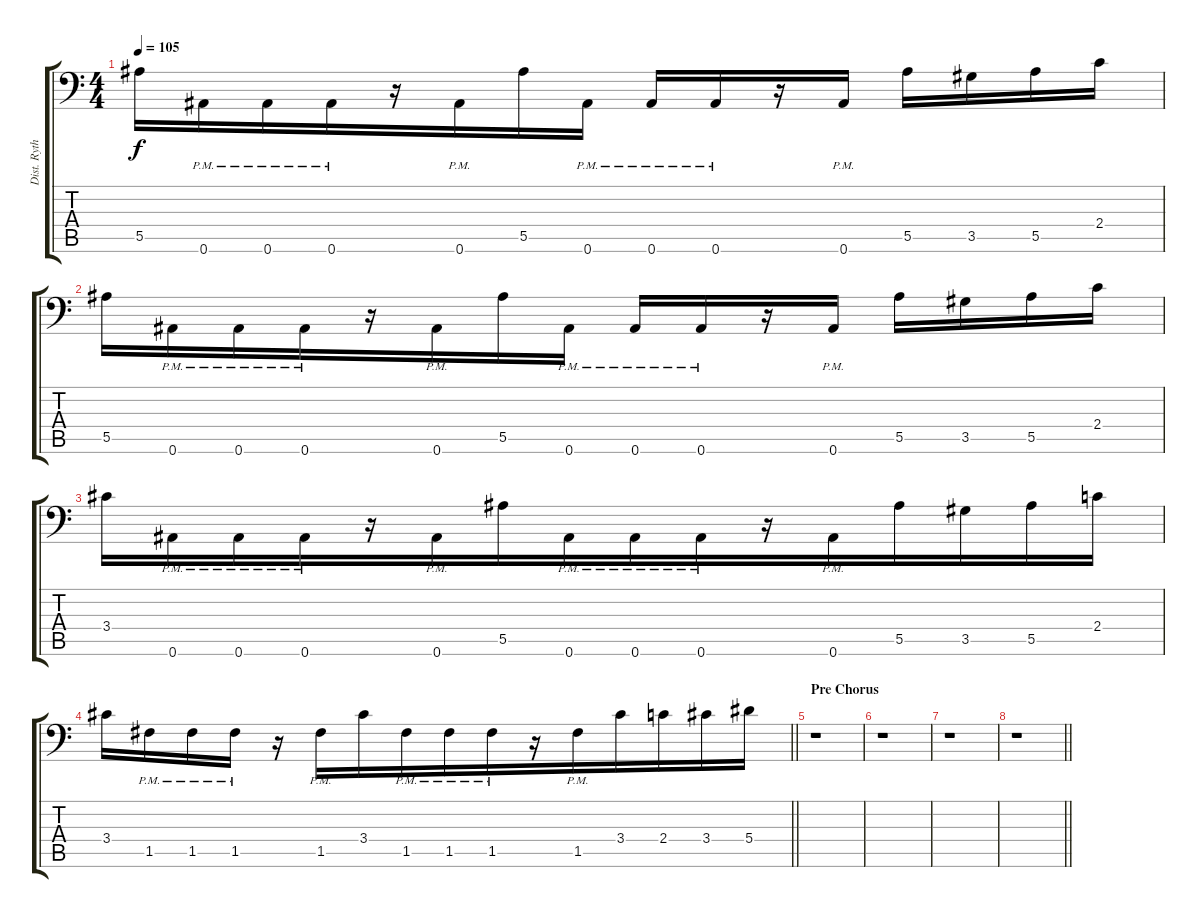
\track ("Dist. Rythm Guitar 2" "Dist. Ryth") {instrument distortionguitar}
\staff {score tabs}
\tuning (C4 G3 Eb3 Bb2 F2 Bb1) {hide}
\ts (4 4)
\tempo 105
\clef f4
\ks c
5.5.16{dy f} 0.6{pm}.16 0.6{pm}.16{beam merge} 0.6{pm}.16{beam merge} r.16 0.6{pm}.16 5.5.16 0.6{pm}.16 0.6{pm}.16 0.6{pm}.16{beam merge} r.16 0.6{pm}.16 5.5.16 3.5.16 5.5.16 2.4.16 |
5.5.16 0.6{pm}.16 0.6{pm}.16{beam merge} 0.6{pm}.16{beam merge} r.16{beam merge} 0.6{pm}.16{beam merge} 5.5.16{beam merge} 0.6{pm}.16 0.6{pm}.16 0.6{pm}.16{beam merge} r.16 0.6{pm}.16 5.5.16 3.5.16 5.5.16{beam merge} 2.4.16 |
3.4.16 0.6{pm}.16 0.6{pm}.16{beam merge} 0.6{pm}.16{beam merge} r.16 0.6{pm}.16{beam merge} 5.5.16 0.6{pm}.16{beam merge} 0.6{pm}.16 0.6{pm}.16 r.16 0.6{pm}.16{beam merge} 5.5.16 3.5.16{beam merge} 5.5.16 2.4.16 |
\barLineRight lightlight
3.4.16 1.5{pm}.16{beam merge} 1.5{pm}.16{beam merge} 1.5{pm}.16 r.16 1.5{pm}.16 3.4.16 1.5{pm}.16{beam merge} 1.5{pm}.16 1.5{pm}.16 r.16 1.5{pm}.16{beam merge} 3.4.16 2.4.16 3.4.16 5.4.16 |
\section ("" "Pre Chorus")
r.1 |
r.1 |
r.1 |
\barLineRight lightlight
r.1
